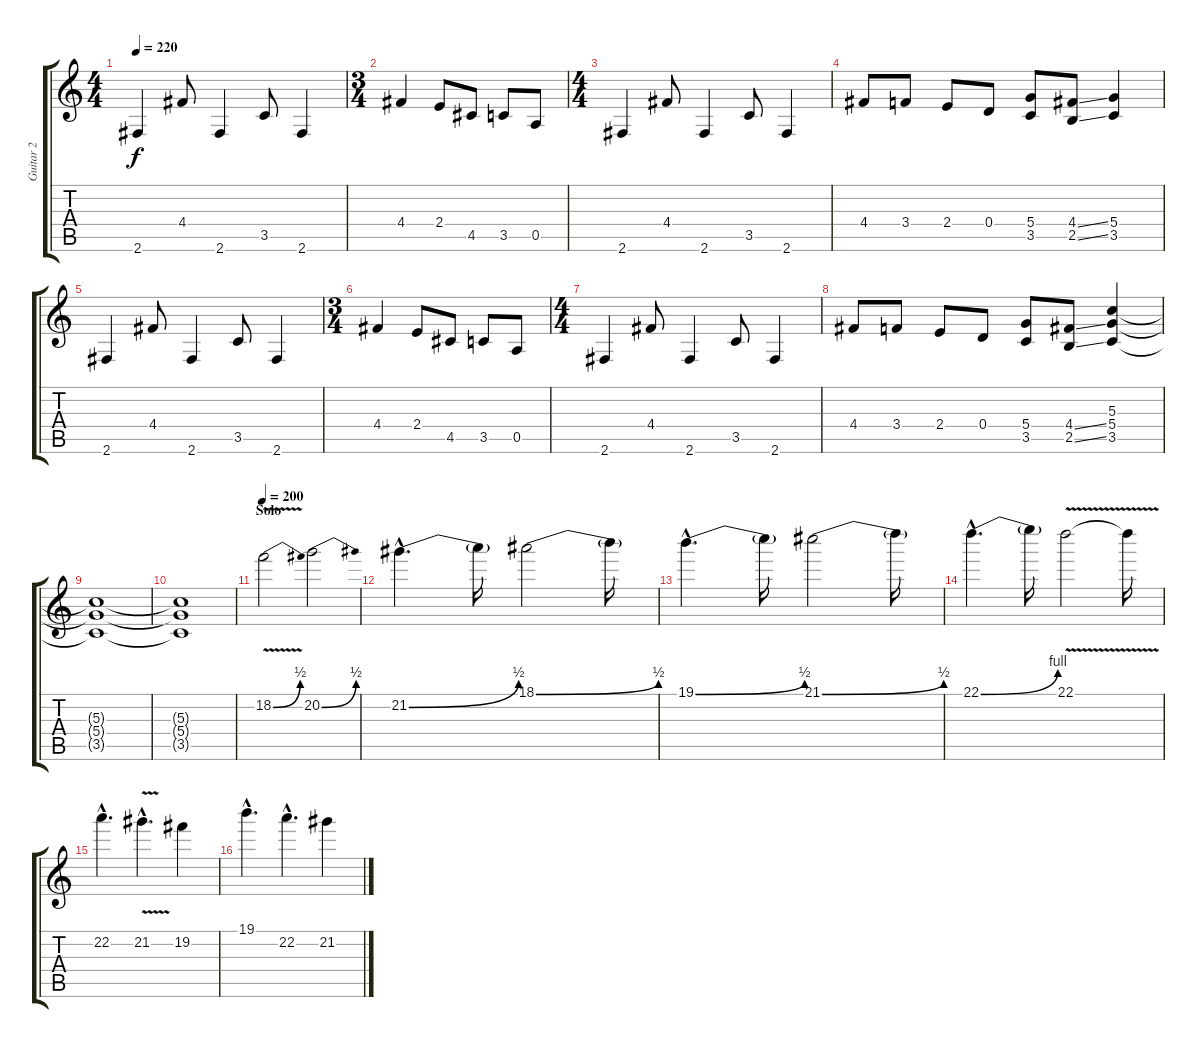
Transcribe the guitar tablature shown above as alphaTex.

\track ("Guitar 2" "Guitar 2") {instrument distortionguitar}
\staff {score tabs}
\tuning (E4 B3 G3 D3 A2 E2) {hide}
\ts (4 4)
\tempo 220
\clef g2
\ks c
2.6.4{dy f} 4.4.8 2.6.4 3.5.8 2.6.4 |
\ts (3 4)
4.4.4 2.4.8 4.5.8 3.5.8 0.5.8 |
\ts (4 4)
2.6.4 4.4.8 2.6.4 3.5.8 2.6.4 |
4.4.8 3.4.8 2.4.8 0.4.8 (5.4 3.5).8 (4.4{ss} 2.5{ss}).8 (5.4 3.5).4 |
2.6.4 4.4.8 2.6.4 3.5.8 2.6.4 |
\ts (3 4)
4.4.4 2.4.8 4.5.8 3.5.8 0.5.8 |
\ts (4 4)
2.6.4 4.4.8 2.6.4 3.5.8 2.6.4 |
4.4.8 3.4.8 2.4.8 0.4.8 (5.4 3.5).8 (4.4{ss} 2.5{ss}).8 (5.3 5.4 3.5).4 |
(5.3{t} 5.4{t} 3.5{t}).1 |
(5.3{t} 5.4{t} 3.5{t}).1 |
\section ("" "Solo")
\tempo 200
18.2{be (bend 0 0 60 2) v}.2 20.2{be (bend 0 0 60 2)}.2 |
21.2{be (bend 0 0 60 2) hac}.4{d} 21.2{t}.16 18.1{be (bend 0 0 60 2)}.2 18.1{t}.16 |
19.1{be (bend 0 0 60 2) hac}.4{d} 19.1{t}.16 21.1{be (bend 0 0 60 2)}.2 21.1{t}.16 |
22.1{be (bend 0 0 60 4) hac}.4{d} 22.1{t}.16 22.1{v}.2 22.1{t}.16 |
22.2{hac}.4{d} 21.2{v hac}.4{d} 19.2.4 |
19.1{hac}.4{d} 22.2{hac}.4{d} 21.2.4
